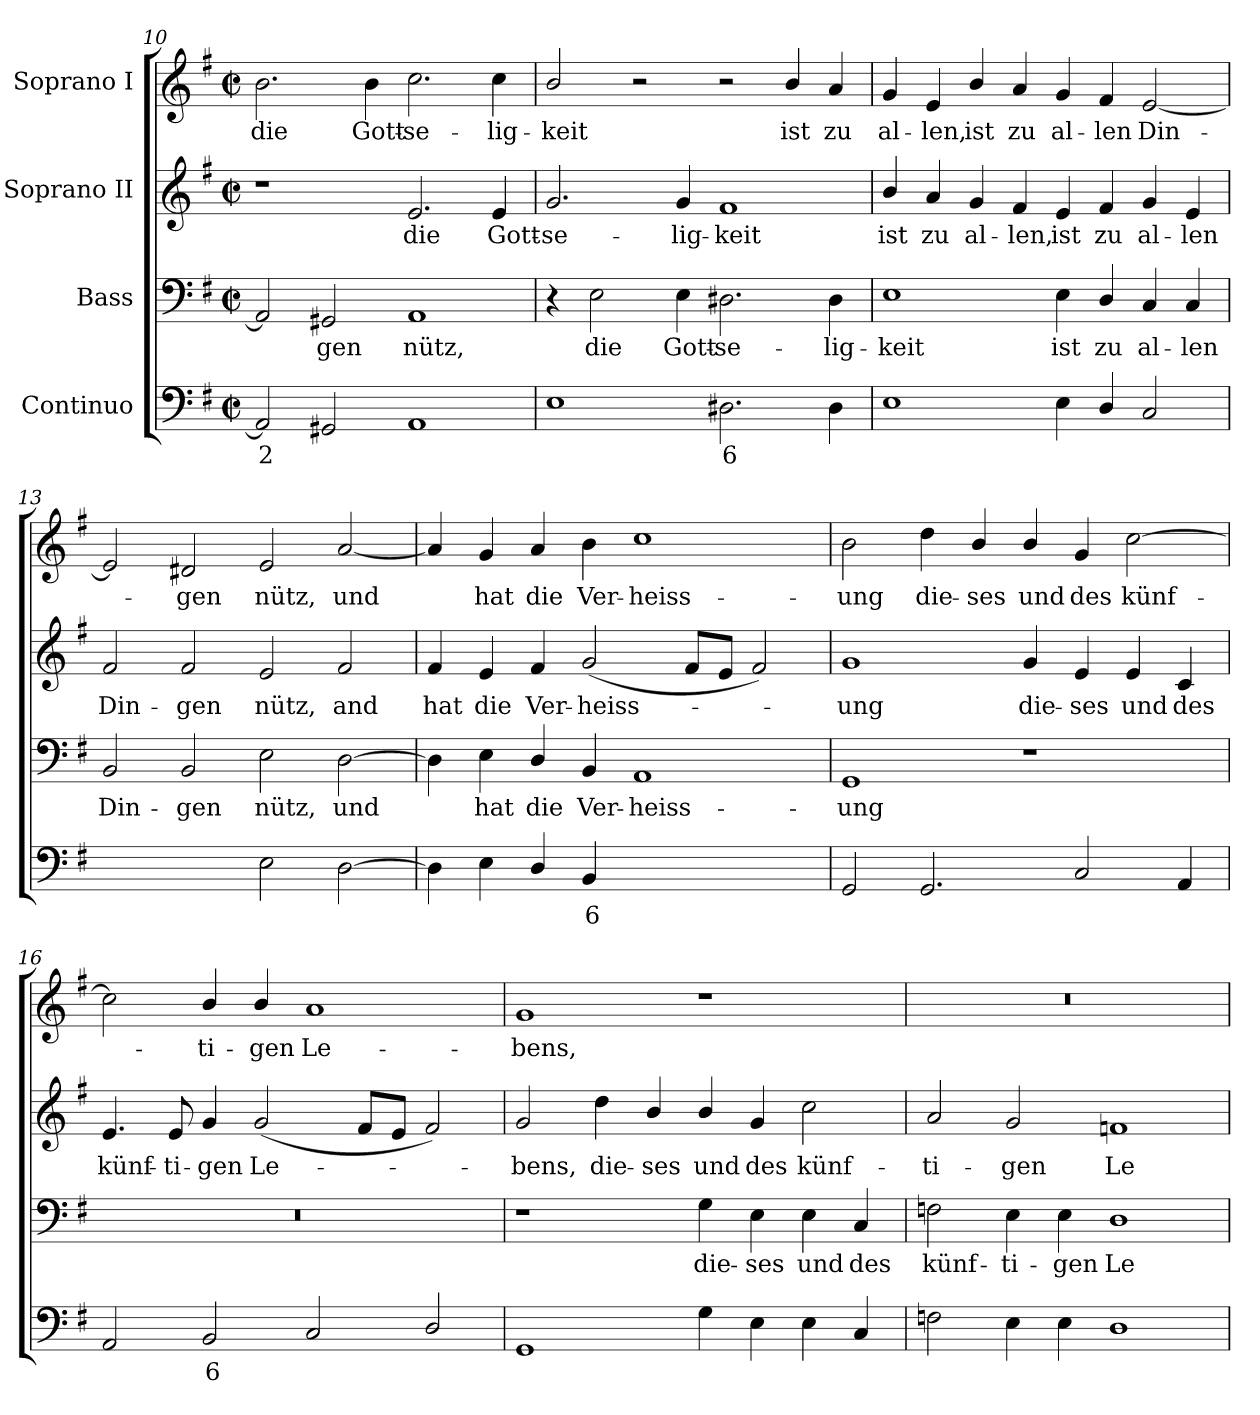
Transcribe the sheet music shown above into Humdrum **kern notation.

**kern	**text	**kern	**text	**kern	**text	**kern	**text
*part4	*part4	*part3	*part3	*part2	*part2	*part1	*part1
*staff4	*staff4	*staff3	*staff3	*staff2	*staff2	*staff1	*staff1
*I"Continuo	*	*I"Bass	*	*I"Soprano II	*	*I"Soprano I	*
*clefF4	*	*clefF4	*	*clefG2	*	*clefG2	*
*k[f#]	*	*k[f#]	*	*k[f#]	*	*k[f#]	*
*G:	*	*G:	*	*G:	*	*G:	*
*M4/2	*	*M4/2	*	*M4/2	*	*M4/2	*
*met(c|)	*	*met(c|)	*	*met(c|)	*	*met(c|)	*
=10	=10	=10	=10	=10	=10	=10	=10
!	!LO:LY:b	!	!	!	!	!	!LO:LY:b
2AA]	2	2AA]	.	1r	.	2.b	die
!	!	!	!LO:LY:b	!	!	!	!
2GG#X	.	2GG#X	gen	.	.	.	.
!	!	!	!	!	!	!	!LO:LY:b
.	.	.	.	.	.	4b	Gott-
!	!	!	!LO:LY:b	!	!LO:LY:b	!	!LO:LY:b
1AA	.	1AA	nütz,	2.e	die	2.cc	-se-
!	!	!	!	!	!LO:LY:b	!	!LO:LY:b
.	.	.	.	4e	Gott-	4cc	-lig-
!!LO:LB:g=z
=11	=11	=11	=11	=11	=11	=11	=11
!	!	!	!	!	!LO:LY:b	!	!LO:LY:b
1E	.	4r	.	2.g	-se-	2b/	-keit
!	!	!	!LO:LY:b	!	!	!	!
.	.	2E	die	.	.	.	.
.	.	.	.	.	.	2r	.
!	!	!	!LO:LY:b	!	!LO:LY:b	!	!
.	.	4E	Gott-	4g	-lig-	.	.
!	!LO:LY:b	!	!LO:LY:b	!	!LO:LY:b	!	!
2.D#X	6	2.D#X	-se-	1f#	-keit	2r	.
!	!	!	!	!	!	!	!LO:LY:b
.	.	.	.	.	.	4b/	ist
!	!	!	!LO:LY:b	!	!	!	!LO:LY:b
4D#	.	4D#	-lig-	.	.	4a	zu
=12	=12	=12	=12	=12	=12	=12	=12
!	!	!	!LO:LY:b	!	!LO:LY:b	!	!LO:LY:b
1E	.	1E	-keit	4b/	ist	4g	al-
!	!	!	!	!	!LO:LY:b	!	!LO:LY:b
.	.	.	.	4a	zu	4e	-len,
!	!	!	!	!	!LO:LY:b	!	!LO:LY:b
.	.	.	.	4g	al-	4b/	ist
!	!	!	!	!	!LO:LY:b	!	!LO:LY:b
.	.	.	.	4f#	-len,	4a	zu
!	!	!	!LO:LY:b	!	!LO:LY:b	!	!LO:LY:b
4E	.	4E	ist	4e	ist	4g	al-
!	!	!	!LO:LY:b	!	!LO:LY:b	!	!LO:LY:b
4D/	.	4D/	zu	4f#	zu	4f#	-len
!	!	!	!LO:LY:b	!	!LO:LY:b	!	!LO:LY:b
2C	.	4C	al-	4g	al-	[2e	Din-
!	!	!	!LO:LY:b	!	!LO:LY:b	!	!
.	.	4C	-len	4e	-len	.	.
=13	=13	=13	=13	=13	=13	=13	=13
!	!LO:LY:b	!	!LO:LY:b	!	!LO:LY:b	!	!
[2BByy	4	2BB	Din-	2f#	Din-	2e]	.
!	!	!	!LO:LY:b	!	!LO:LY:b	!	!LO:LY:b
2BByy]	.	2BB	-gen	2f#	-gen	2d#X	gen
!	!	!	!LO:LY:b	!	!LO:LY:b	!	!LO:LY:b
2E	.	2E	nütz,	2e	nütz,	2e	nütz,
!	!	!	!LO:LY:b	!	!LO:LY:b	!	!LO:LY:b
[2D	.	[2D	und	2f#	and	[2a	und
=14	=14	=14	=14	=14	=14	=14	=14
!	!	!	!	!	!LO:LY:b	!	!
4D]	.	4D]	.	4f#	hat	4a]	.
!	!	!	!LO:LY:b	!	!LO:LY:b	!	!LO:LY:b
4E	.	4E	hat	4e	die	4g	hat
!	!	!	!LO:LY:b	!	!LO:LY:b	!	!LO:LY:b
4D/	.	4D/	die	4f#	Ver-	4a	die
!	!LO:LY:b	!	!LO:LY:b	!	!LO:LY:b	!	!LO:LY:b
4BB	6	4BB	Ver-	(<2g	-heiss-	4b	Ver-
!	!LO:LY:b	!	!LO:LY:b	!	!	!	!LO:LY:b
[2AAyy	7	1AA	-heiss-	.	.	1cc	-heiss-
.	.	.	.	8f#L	.	.	.
.	.	.	.	8eJ	.	.	.
!	!LO:LY:b	!	!	!	!	!	!
2AAyy]	6	.	.	2f#)	.	.	.
!!LO:LB:g=z
=15	=15	=15	=15	=15	=15	=15	=15
!	!	!	!LO:LY:b	!	!LO:LY:b	!	!LO:LY:b
2GG	.	1GG	-ung	1g	ung	2b	-ung
!	!	!	!	!	!	!	!LO:LY:b
2.GG	.	.	.	.	.	4dd	die-
!	!	!	!	!	!	!	!LO:LY:b
.	.	.	.	.	.	4b/	-ses
!	!	!	!	!	!LO:LY:b	!	!LO:LY:b
.	.	1r	.	4g	die-	4b/	und
!	!	!	!	!	!LO:LY:b	!	!LO:LY:b
2C	.	.	.	4e	-ses	4g	des
!	!	!	!	!	!LO:LY:b	!	!LO:LY:b
.	.	.	.	4e	und	[2cc	künf-
!	!	!	!	!	!LO:LY:b	!	!
4AA	.	.	.	4c	des	.	.
=16	=16	=16	=16	=16	=16	=16	=16
!	!	!	!	!	!LO:LY:b	!	!
2AA	.	0r	.	4.e	künf-	2cc]	.
!	!	!	!	!	!LO:LY:b	!	!
.	.	.	.	8e	-ti-	.	.
!	!LO:LY:b	!	!	!	!LO:LY:b	!	!LO:LY:b
2BB	6	.	.	4g	-gen	4b/	ti-
!	!	!	!	!	!LO:LY:b	!	!LO:LY:b
.	.	.	.	(<2g	Le-	4b/	-gen
!	!	!	!	!	!	!	!LO:LY:b
2C	.	.	.	.	.	1a	Le-
.	.	.	.	8f#L	.	.	.
.	.	.	.	8eJ	.	.	.
2D/	.	.	.	2f#)	.	.	.
=17	=17	=17	=17	=17	=17	=17	=17
!	!	!	!	!	!LO:LY:b	!	!LO:LY:b
1GG	.	1r	.	2g	bens,	1g	-bens,
!	!	!	!	!	!LO:LY:b	!	!
.	.	.	.	4dd	die-	.	.
!	!	!	!	!	!LO:LY:b	!	!
.	.	.	.	4b/	-ses	.	.
!	!	!	!LO:LY:b	!	!LO:LY:b	!	!
4G	.	4G	die-	4b/	und	1r	.
!	!	!	!LO:LY:b	!	!LO:LY:b	!	!
4E	.	4E	-ses	4g	des	.	.
!	!	!	!LO:LY:b	!	!LO:LY:b	!	!
4E	.	4E	und	2cc	künf-	.	.
!	!	!	!LO:LY:b	!	!	!	!
4C	.	4C	des	.	.	.	.
=18	=18	=18	=18	=18	=18	=18	=18
!	!	!	!LO:LY:b	!	!LO:LY:b	!	!
2Fn	.	2Fn	künf-	2a	-ti-	0r	.
!	!	!	!LO:LY:b	!	!LO:LY:b	!	!
4E	.	4E	-ti-	2g	-gen	.	.
!	!	!	!LO:LY:b	!	!	!	!
4E	.	4E	-gen	.	.	.	.
!	!	!	!LO:LY:b	!	!LO:LY:b	!	!
1D	.	1D	Le-	1fn	Le-	.	.
=	=	=	=	=	=	=	=
*-	*-	*-	*-	*-	*-	*-	*-
